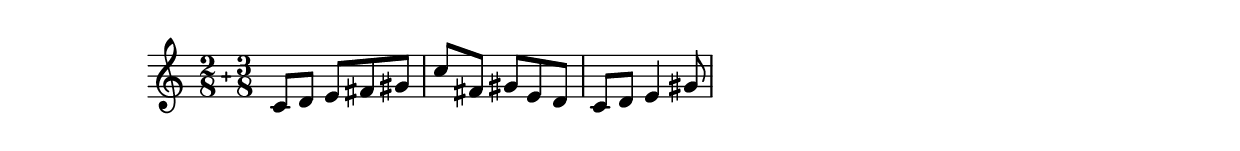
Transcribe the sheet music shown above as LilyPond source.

%% DO NOT EDIT this file manually; it is automatically
%% generated from LSR http://lsr.dsi.unimi.it
%% Make any changes in LSR itself, or in Documentation/snippets/new/ ,
%% and then run scripts/auxiliar/makelsr.py
%%
%% This file is in the public domain.
\version "2.17.15"

\header {
  lsrtags = "rhythms"

  texidoc = "
Odd 20th century time signatures (such as \\\"5/8\\\") can often be
played as compound time signatures (e.g. \\\"3/8 + 2/8\\\"), which
combine two or more inequal metrics. LilyPond can make such music quite
easy to read and play, by explicitly printing the compound time
signatures and adapting the automatic beaming behavior.

"
  doctitle = "Compound time signatures"
} % begin verbatim

#(define ((compound-time one two num) grob)
   (grob-interpret-markup grob
                          (markup #:override '(baseline-skip . 0) #:number
                                  (#:line ((#:column (one num))
                                           #:vcenter "+"
                                           (#:column (two num)))))))

\relative c' {
  \override Staff.TimeSignature.stencil = #(compound-time "2" "3" "8")
  \time 5/8
  \set Staff.beatStructure = #'(2 3)
  c8 d e fis gis
  c8 fis, gis e d
  c8 d e4 gis8
}
